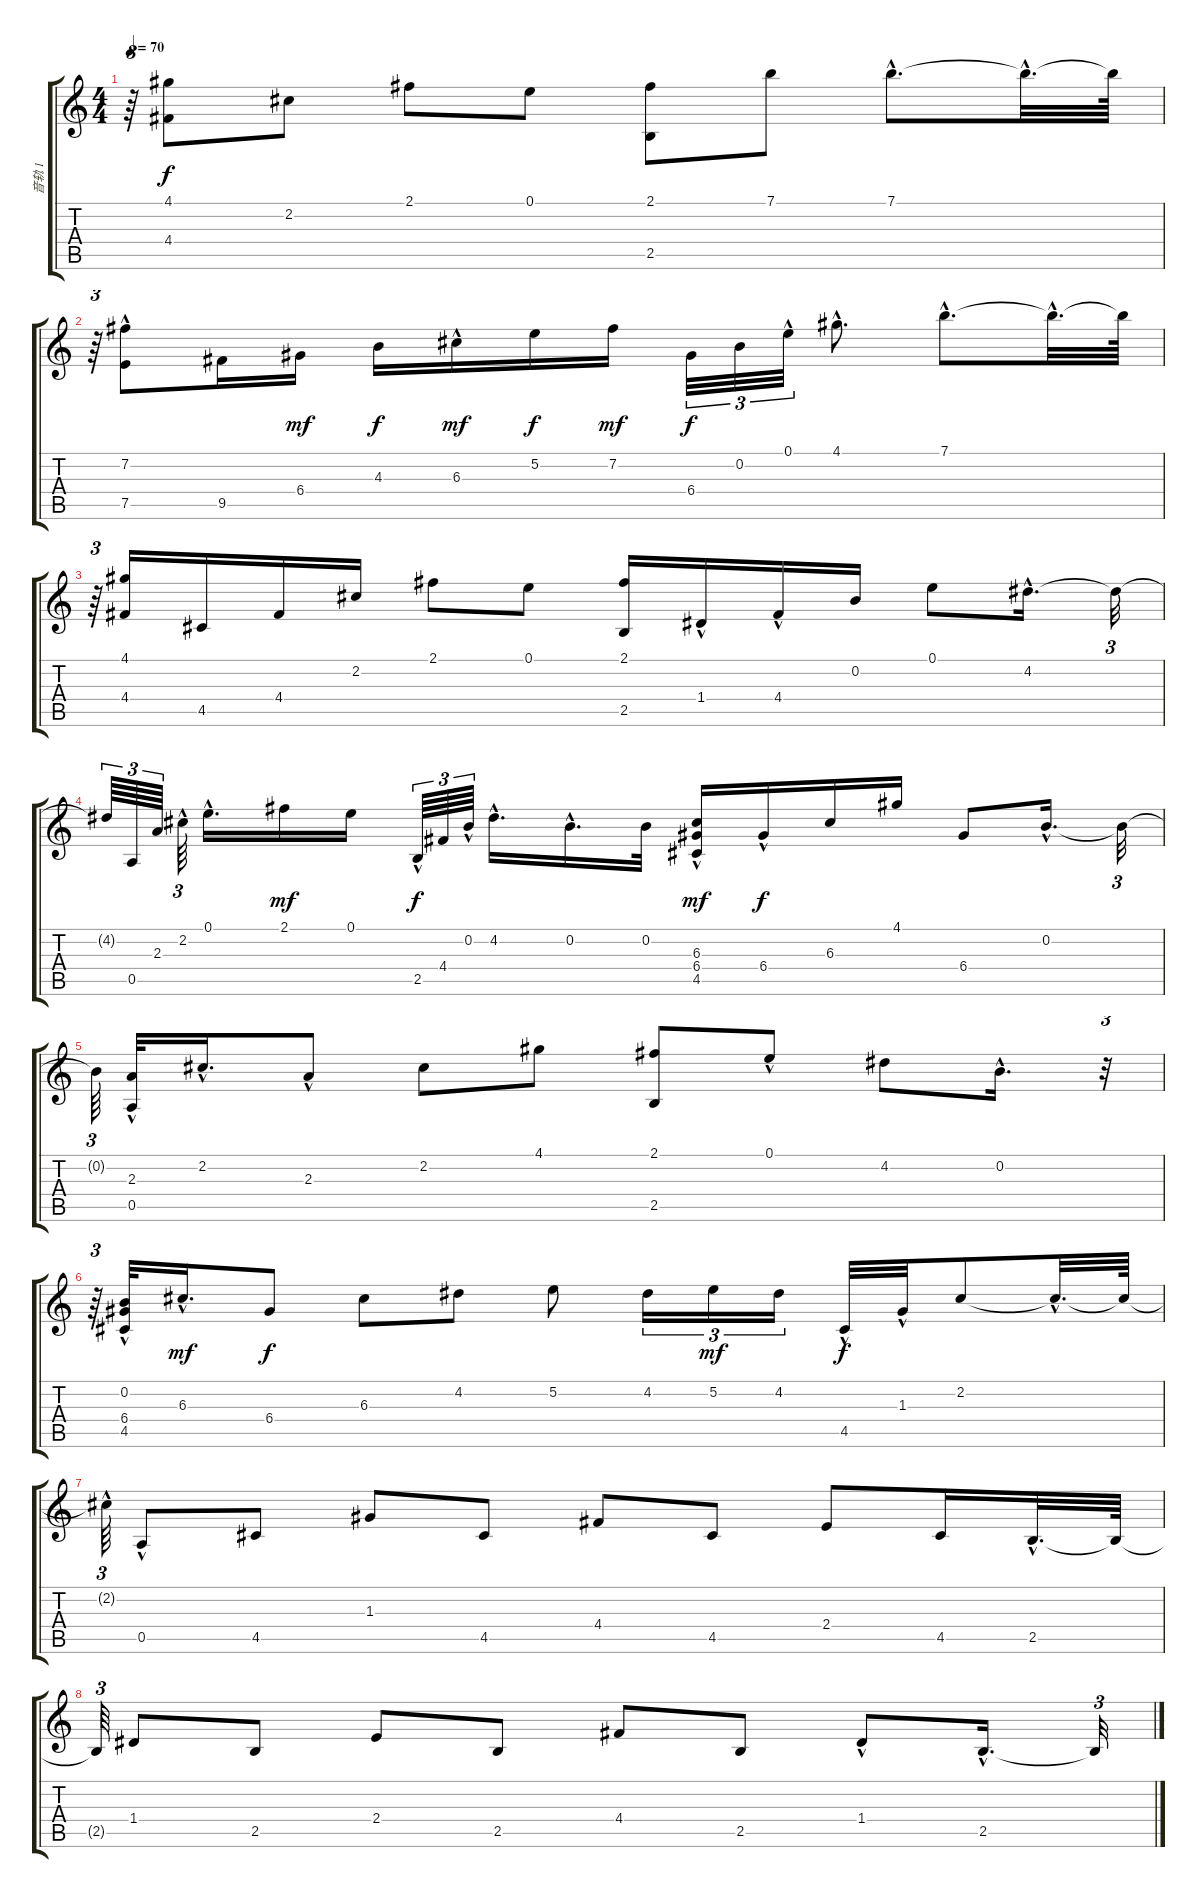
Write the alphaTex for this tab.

\track ("音轨 1" "音轨 1") {instrument acousticguitarnylon}
\staff {score tabs}
\tuning (E4 B3 G3 D3 A2 E2) {hide}
\ts (4 4)
\tempo 70
\clef g2
\ks c
r.64{tu (3 2) dy f} (4.1 4.4).8 2.2.8 2.1.8 0.1.8 (2.1 2.5).8 7.1.8 7.1{hac}.8{d} 7.1{hac t}.32{d} 7.1{t}.64 |
r.64{tu (3 2)} (7.2{hac} 7.5).8 9.5.16 6.4.16{dy mf} 4.3.16{dy f} 6.3{hac}.16{dy mf} 5.2.16{dy f} 7.2.16{dy mf} 6.4.32{tu (3 2) dy f} 0.2.32{tu (3 2)} 0.1{hac}.32{tu (3 2)} 4.1{hac}.8{d} 7.1{hac}.8{d} 7.1{hac t}.32{d} 7.1{t}.64 |
r.64{tu (3 2)} (4.1 4.4).16 4.5.16 4.4.16 2.2.16 2.1.8 0.1.8 (2.1 2.5).16 1.4{hac}.16 4.4{hac}.16 0.2.16 0.1.8 4.2{hac}.16{d} 4.2{t}.32{tu (3 2)} |
4.2{t}.64{tu (3 2)} 0.5.64{tu (3 2)} 2.3.64{tu (3 2)} 2.2{hac}.64{tu (3 2)} 0.1{hac}.16{d} 2.1.16{dy mf} 0.1.16 2.5{hac}.64{tu (3 2) dy f} 4.4.64{tu (3 2)} 0.2{hac}.64{tu (3 2)} 4.2{hac}.16{d} 0.2{hac}.16{d} 0.2.32 (6.3{hac} 6.4 4.5).16{dy mf} 6.4{hac}.16{dy f} 6.3.16 4.1.16 6.4.8 0.2{hac}.16{d} 0.2{t}.32{tu (3 2)} |
0.2{t}.64{tu (3 2)} (2.3{hac} 0.5).32 2.2{hac}.16{d} 2.3{hac}.8 2.2.8 4.1.8 (2.1 2.5).8 0.1{hac}.8 4.2.8 0.2{hac}.16{d} r.32{tu (3 2)} |
r.64{tu (3 2)} (0.2 6.4{hac} 4.5{hac}).32 6.3{hac}.16{d dy mf} 6.4.8{dy f} 6.3.8 4.2.8 5.2.8 4.2.16{tu (3 2)} 5.2.16{tu (3 2) dy mf} 4.2.16{tu (3 2)} 4.5{hac}.32{dy f} 1.3{hac}.32 2.2.8 2.2{hac t}.32{d} 2.2{t}.64 |
2.2{hac t}.64{tu (3 2)} 0.5{hac}.8 4.5.8 1.3.8 4.5.8 4.4.8 4.5.8 2.4.8 4.5.16 2.5{hac}.32{d} 2.5{t}.64 |
2.5{t}.64{tu (3 2)} 1.4.8 2.5.8 2.4.8 2.5.8 4.4.8 2.5.8 1.4{hac}.8 2.5{hac}.16{d} 2.5{t}.32{tu (3 2)}
